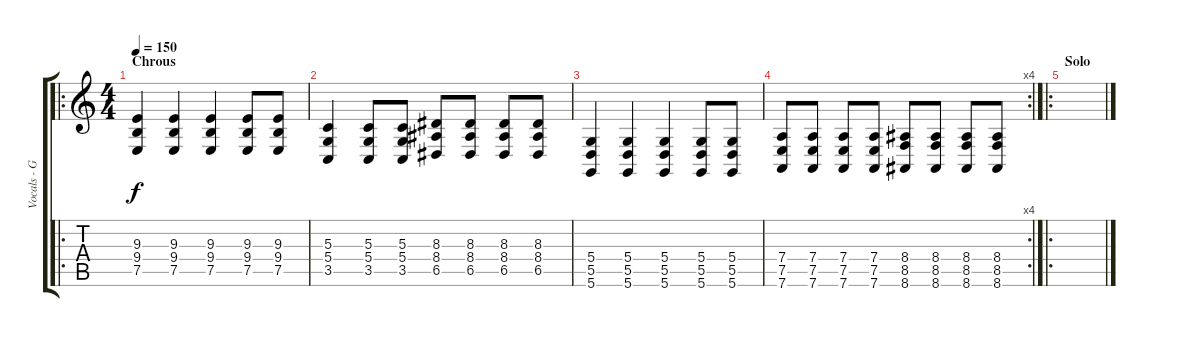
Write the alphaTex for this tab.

\track ("Vocals - Guy" "Vocals - G") {instrument lead1square}
\staff {score tabs}
\tuning (E4 B3 G3 D3 A2 D2) {hide}
\ro
\ts (4 4)
\section ("" "Chrous")
\tempo 150
\clef g2
\ks c
(9.3 9.4 7.5).4{dy f} (9.3 9.4 7.5).4 (9.3 9.4 7.5).4 (9.3 9.4 7.5).8 (9.3 9.4 7.5).8 |
(5.3 5.4 3.5).4 (5.3 5.4 3.5).8 (5.3 5.4 3.5).8 (8.3 8.4 6.5).8 (8.3 8.4 6.5).8 (8.3 8.4 6.5).8 (8.3 8.4 6.5).8 |
(5.4 5.5 5.6).4 (5.4 5.5 5.6).4 (5.4 5.5 5.6).4 (5.4 5.5 5.6).8 (5.4 5.5 5.6).8 |
\rc 4
(7.4 7.5 7.6).8 (7.4 7.5 7.6).8 (7.4 7.5 7.6).8 (7.4 7.5 7.6).8 (8.4 8.5 8.6).8 (8.4 8.5 8.6).8 (8.4 8.5 8.6).8 (8.4 8.5 8.6).8 |
\ro
\section ("" "Solo")
